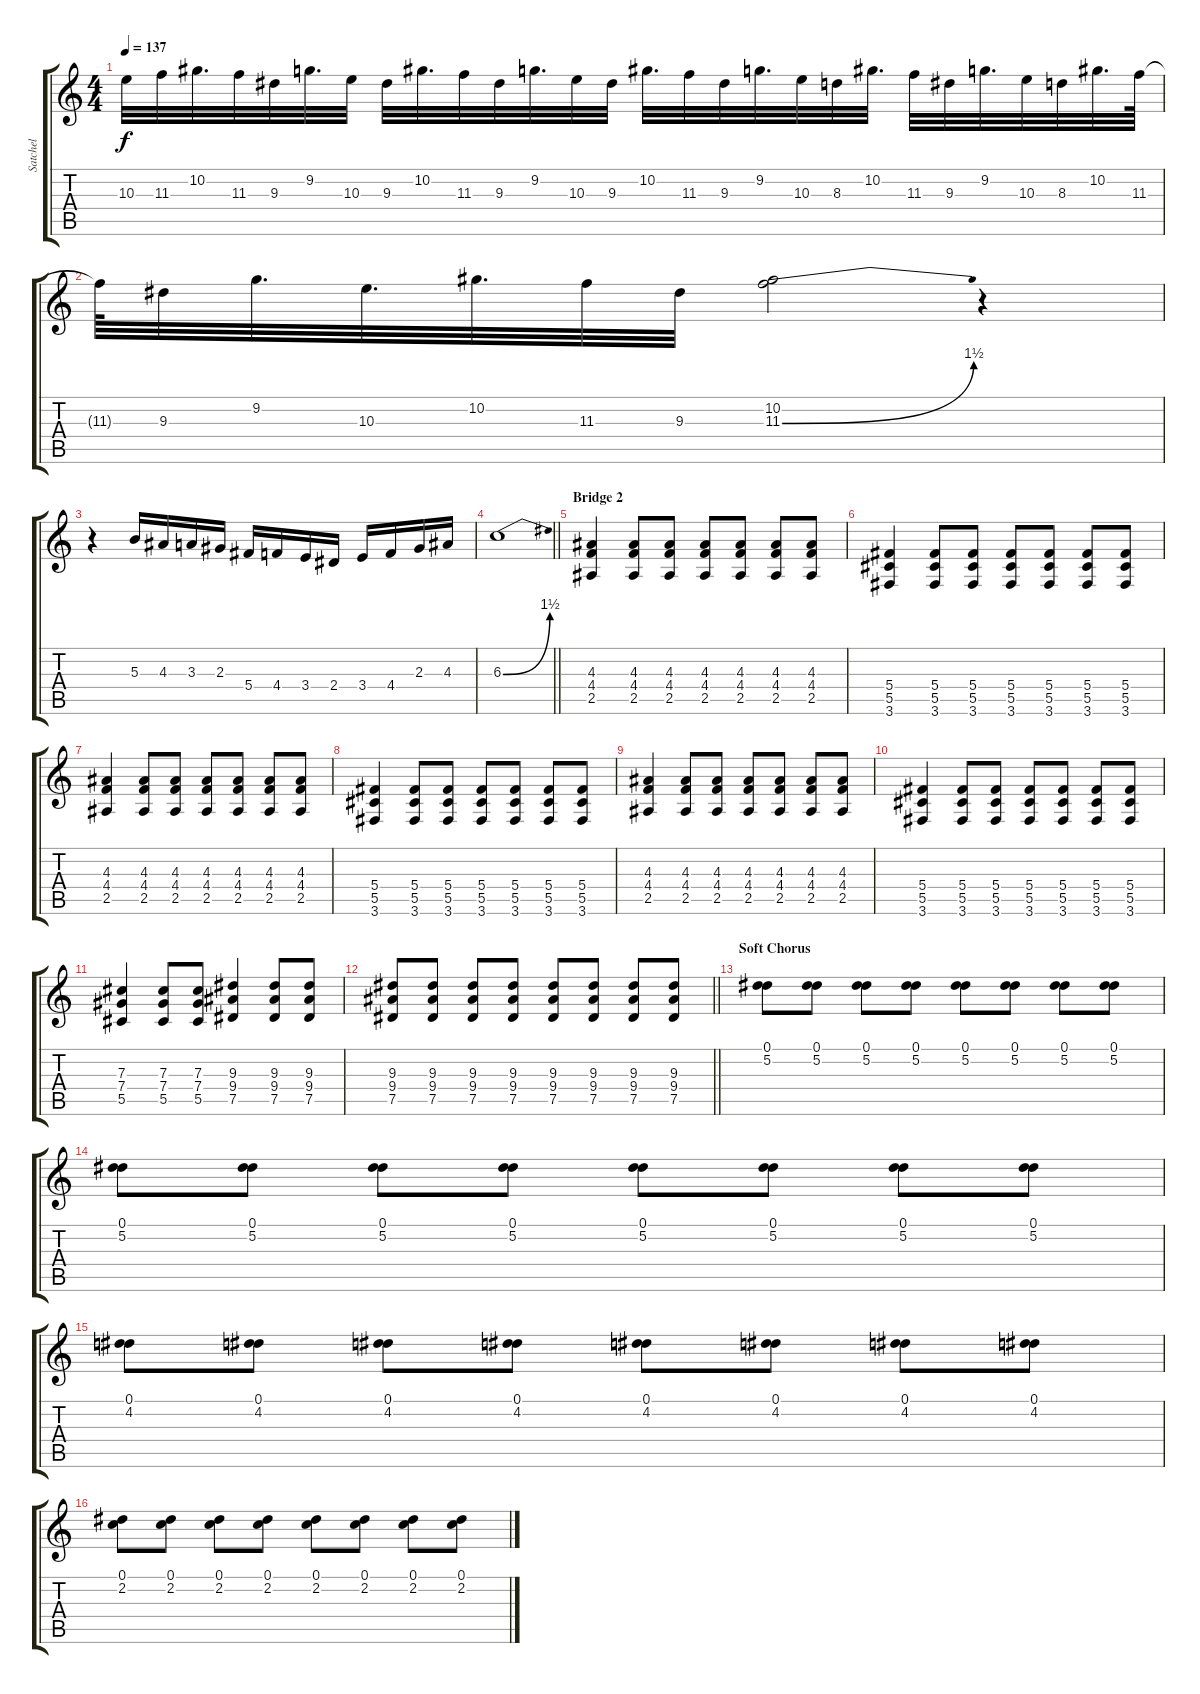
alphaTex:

\track ("Satchel" "Satchel") {instrument distortionguitar}
\staff {score tabs}
\tuning (Eb4 Bb3 Gb3 Db3 Ab2 Eb2) {hide}
\ts (4 4)
\tempo 137
\clef g2
\ks c
10.3.32{dy f} 11.3.32 10.2.32{d} 11.3.32 9.3.32 9.2.32{d} 10.3.32 9.3.32 10.2.32{d} 11.3.32 9.3.32 9.2.32{d} 10.3.32 9.3.32 10.2.32{d} 11.3.32 9.3.32 9.2.32{d} 10.3.32 8.3.32 10.2.32{d} 11.3.32 9.3.32 9.2.32{d} 10.3.32 8.3.32 10.2.32{d} 11.3.64 |
11.3{t}.64 9.3.32 9.2.32{d} 10.3.32{d} 10.2.32{d} 11.3.32 9.3.32 (10.2 11.3{be (bend 0 0 60 6)}).2 r.4 |
r.4 5.3.16 4.3.16 3.3.16 2.3.16 5.4.16 4.4.16 3.4.16 2.4.16 3.4.16 4.4.16 2.3.16 4.3.16 |
\barLineRight lightlight
6.3{be (bend 0 0 60 6)}.1 |
\section ("" "Bridge 2")
(4.3 4.4 2.5).4 (4.3 4.4 2.5).8 (4.3 4.4 2.5).8 (4.3 4.4 2.5).8 (4.3 4.4 2.5).8 (4.3 4.4 2.5).8 (4.3 4.4 2.5).8 |
(5.4 5.5 3.6).4 (5.4 5.5 3.6).8 (5.4 5.5 3.6).8 (5.4 5.5 3.6).8 (5.4 5.5 3.6).8 (5.4 5.5 3.6).8 (5.4 5.5 3.6).8 |
(4.3 4.4 2.5).4 (4.3 4.4 2.5).8 (4.3 4.4 2.5).8 (4.3 4.4 2.5).8 (4.3 4.4 2.5).8 (4.3 4.4 2.5).8 (4.3 4.4 2.5).8 |
(5.4 5.5 3.6).4 (5.4 5.5 3.6).8 (5.4 5.5 3.6).8 (5.4 5.5 3.6).8 (5.4 5.5 3.6).8 (5.4 5.5 3.6).8 (5.4 5.5 3.6).8 |
(4.3 4.4 2.5).4 (4.3 4.4 2.5).8 (4.3 4.4 2.5).8 (4.3 4.4 2.5).8 (4.3 4.4 2.5).8 (4.3 4.4 2.5).8 (4.3 4.4 2.5).8 |
(5.4 5.5 3.6).4 (5.4 5.5 3.6).8 (5.4 5.5 3.6).8 (5.4 5.5 3.6).8 (5.4 5.5 3.6).8 (5.4 5.5 3.6).8 (5.4 5.5 3.6).8 |
(7.3 7.4 5.5).4 (7.3 7.4 5.5).8 (7.3 7.4 5.5).8 (9.3 9.4 7.5).4 (9.3 9.4 7.5).8 (9.3 9.4 7.5).8 |
\barLineRight lightlight
(9.3 9.4 7.5).8 (9.3 9.4 7.5).8 (9.3 9.4 7.5).8 (9.3 9.4 7.5).8 (9.3 9.4 7.5).8 (9.3 9.4 7.5).8 (9.3 9.4 7.5).8 (9.3 9.4 7.5).8 |
\section ("" "Soft Chorus")
(0.1 5.2).8 (0.1 5.2).8 (0.1 5.2).8 (0.1 5.2).8 (0.1 5.2).8 (0.1 5.2).8 (0.1 5.2).8 (0.1 5.2).8 |
(0.1 5.2).8 (0.1 5.2).8 (0.1 5.2).8 (0.1 5.2).8 (0.1 5.2).8 (0.1 5.2).8 (0.1 5.2).8 (0.1 5.2).8 |
(0.1 4.2).8 (0.1 4.2).8 (0.1 4.2).8 (0.1 4.2).8 (0.1 4.2).8 (0.1 4.2).8 (0.1 4.2).8 (0.1 4.2).8 |
(0.1 2.2).8 (0.1 2.2).8 (0.1 2.2).8 (0.1 2.2).8 (0.1 2.2).8 (0.1 2.2).8 (0.1 2.2).8 (0.1 2.2).8
